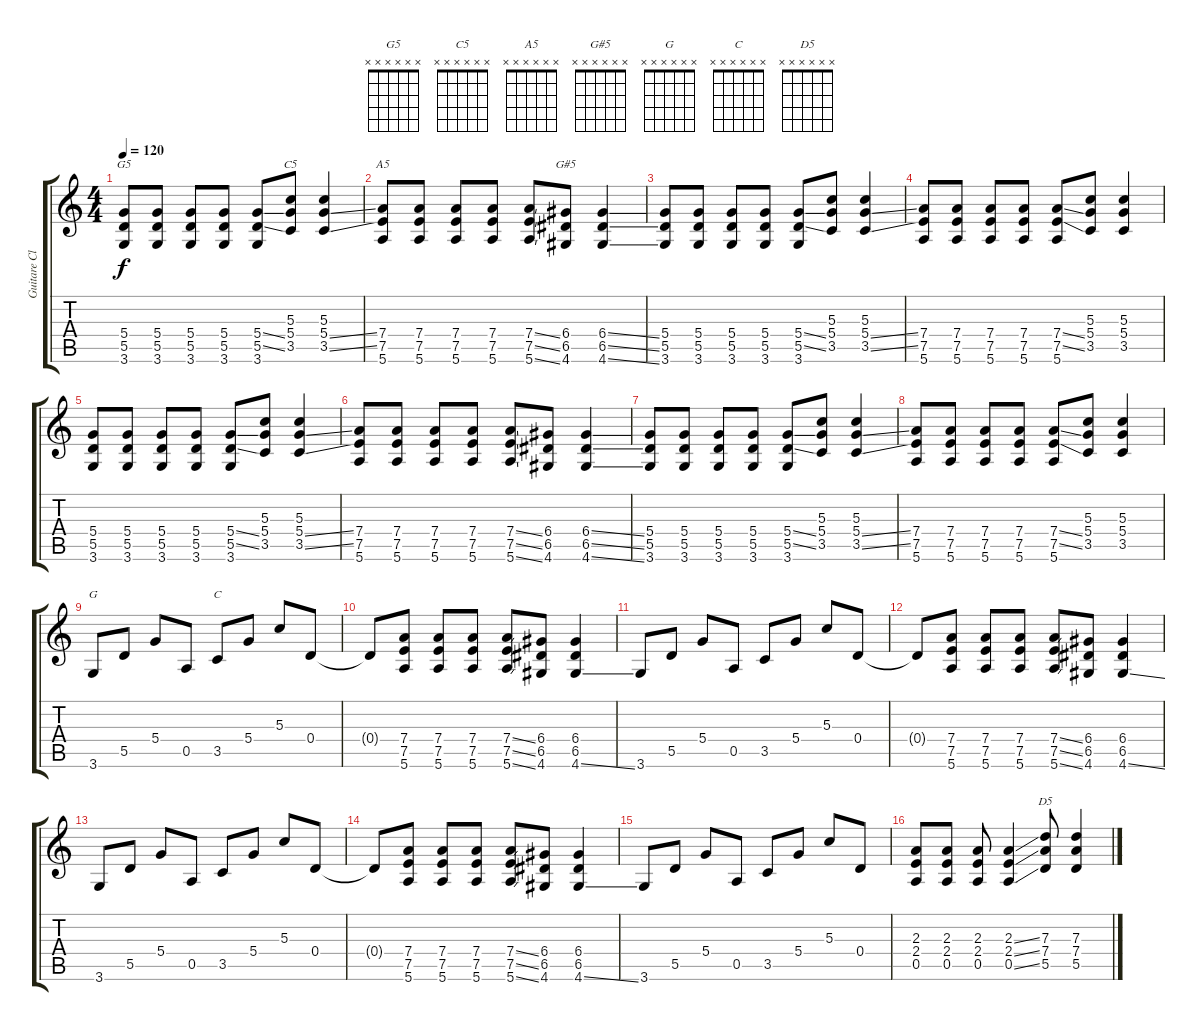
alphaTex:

\track ("Guitare Clean" "Guitare Cl") {instrument electricguitarclean}
\staff {score tabs}
\tuning (E4 B3 G3 D3 A2 E2) {hide}
\chord ("G5" x x x x x x) {firstfret 0}
\chord ("C5" x x x x x x) {firstfret 0}
\chord ("A5" x x x x x x) {firstfret 0}
\chord ("G#5" x x x x x x) {firstfret 0}
\chord ("G" x x x x x x) {firstfret 0}
\chord ("C" x x x x x x) {firstfret 0}
\chord ("D5" x x x x x x) {firstfret 0}
\ts (4 4)
\tempo 120
\clef g2
\ks c
(5.4 5.5 3.6).8{ch "G5" dy f} (5.4 5.5 3.6).8 (5.4 5.5 3.6).8 (5.4 5.5 3.6).8 (5.4{ss} 5.5{ss} 3.6).8 (5.3 5.4 3.5).8{ch "C5"} (5.3 5.4{ss} 3.5{ss}).4 |
(7.4 7.5 5.6).8{ch "A5"} (7.4 7.5 5.6).8 (7.4 7.5 5.6).8 (7.4 7.5 5.6).8 (7.4{ss} 7.5{ss} 5.6{ss}).8 (6.4 6.5 4.6).8{ch "G#5"} (6.4{ss} 6.5{ss} 4.6{ss}).4 |
(5.4 5.5 3.6).8 (5.4 5.5 3.6).8 (5.4 5.5 3.6).8 (5.4 5.5 3.6).8 (5.4{ss} 5.5{ss} 3.6).8 (5.3 5.4 3.5).8 (5.3 5.4{ss} 3.5{ss}).4 |
(7.4 7.5 5.6).8 (7.4 7.5 5.6).8 (7.4 7.5 5.6).8 (7.4 7.5 5.6).8 (7.4{ss} 7.5{ss} 5.6).8 (5.3 5.4 3.5).8 (5.3 5.4 3.5).4 |
(5.4 5.5 3.6).8 (5.4 5.5 3.6).8 (5.4 5.5 3.6).8 (5.4 5.5 3.6).8 (5.4{ss} 5.5{ss} 3.6).8 (5.3 5.4 3.5).8 (5.3 5.4{ss} 3.5{ss}).4 |
(7.4 7.5 5.6).8 (7.4 7.5 5.6).8 (7.4 7.5 5.6).8 (7.4 7.5 5.6).8 (7.4{ss} 7.5{ss} 5.6{ss}).8 (6.4 6.5 4.6).8 (6.4{ss} 6.5{ss} 4.6{ss}).4 |
(5.4 5.5 3.6).8 (5.4 5.5 3.6).8 (5.4 5.5 3.6).8 (5.4 5.5 3.6).8 (5.4{ss} 5.5{ss} 3.6).8 (5.3 5.4 3.5).8 (5.3 5.4{ss} 3.5{ss}).4 |
(7.4 7.5 5.6).8 (7.4 7.5 5.6).8 (7.4 7.5 5.6).8 (7.4 7.5 5.6).8 (7.4{ss} 7.5{ss} 5.6).8 (5.3 5.4 3.5).8 (5.3 5.4 3.5).4 |
3.6.8{ch "G"} 5.5.8 5.4.8 0.5.8 3.5.8{ch "C"} 5.4.8 5.3.8 0.4.8 |
0.4{t}.8 (7.4 7.5 5.6).8 (7.4 7.5 5.6).8 (7.4 7.5 5.6).8 (7.4{ss} 7.5{ss} 5.6{ss}).8 (6.4 6.5 4.6).8 (6.4 6.5 4.6{ss}).4 |
3.6.8 5.5.8 5.4.8 0.5.8 3.5.8 5.4.8 5.3.8 0.4.8 |
0.4{t}.8 (7.4 7.5 5.6).8 (7.4 7.5 5.6).8 (7.4 7.5 5.6).8 (7.4{ss} 7.5{ss} 5.6{ss}).8 (6.4 6.5 4.6).8 (6.4 6.5 4.6{ss}).4 |
3.6.8 5.5.8 5.4.8 0.5.8 3.5.8 5.4.8 5.3.8 0.4.8 |
0.4{t}.8 (7.4 7.5 5.6).8 (7.4 7.5 5.6).8 (7.4 7.5 5.6).8 (7.4{ss} 7.5{ss} 5.6{ss}).8 (6.4 6.5 4.6).8 (6.4 6.5 4.6{ss}).4 |
3.6.8 5.5.8 5.4.8 0.5.8 3.5.8 5.4.8 5.3.8 0.4.8 |
(2.3 2.4 0.5).8 (2.3 2.4 0.5).8 (2.3 2.4 0.5).8 (2.3{ss} 2.4{ss} 0.5{ss}).4 (7.3 7.4 5.5).8{ch "D5"} (7.3 7.4{ss} 5.5{ss}).4
